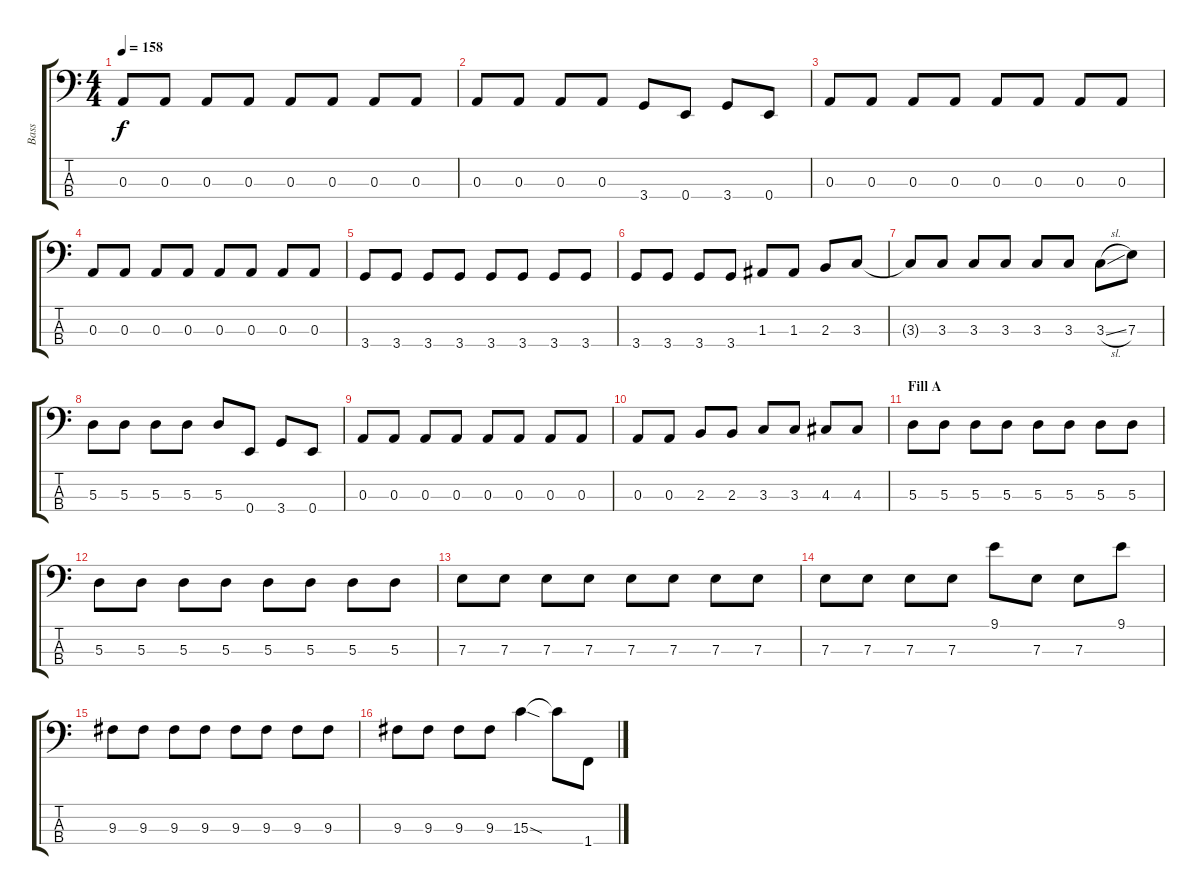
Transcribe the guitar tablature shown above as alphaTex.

\track ("Bass" "Bass") {instrument electricbassfinger}
\staff {score tabs}
\tuning (G2 D2 A1 E1) {hide}
\ts (4 4)
\tempo 158
\clef f4
\ks c
0.3.8{dy f} 0.3.8 0.3.8 0.3.8 0.3.8 0.3.8 0.3.8 0.3.8 |
0.3.8 0.3.8 0.3.8 0.3.8 3.4.8 0.4.8 3.4.8 0.4.8 |
0.3.8 0.3.8 0.3.8 0.3.8 0.3.8 0.3.8 0.3.8 0.3.8 |
0.3.8 0.3.8 0.3.8 0.3.8 0.3.8 0.3.8 0.3.8 0.3.8 |
3.4.8 3.4.8 3.4.8 3.4.8 3.4.8 3.4.8 3.4.8 3.4.8 |
3.4.8 3.4.8 3.4.8 3.4.8 1.3.8 1.3.8 2.3.8 3.3.8 |
3.3{t}.8 3.3.8 3.3.8 3.3.8 3.3.8 3.3.8 3.3{sl}.8 7.3.8 |
5.3.8 5.3.8 5.3.8 5.3.8 5.3.8 0.4.8 3.4.8 0.4.8 |
0.3.8 0.3.8 0.3.8 0.3.8 0.3.8 0.3.8 0.3.8 0.3.8 |
0.3.8 0.3.8 2.3.8 2.3.8 3.3.8 3.3.8 4.3.8 4.3.8 |
\section ("" "Fill A")
5.3.8 5.3.8 5.3.8 5.3.8 5.3.8 5.3.8 5.3.8 5.3.8 |
5.3.8 5.3.8 5.3.8 5.3.8 5.3.8 5.3.8 5.3.8 5.3.8 |
7.3.8 7.3.8 7.3.8 7.3.8 7.3.8 7.3.8 7.3.8 7.3.8 |
7.3.8 7.3.8 7.3.8 7.3.8 9.1.8 7.3.8 7.3.8 9.1.8 |
9.3.8 9.3.8 9.3.8 9.3.8 9.3.8 9.3.8 9.3.8 9.3.8 |
9.3.8 9.3.8 9.3.8 9.3.8 15.3{sod}.4 15.3{t}.8 1.4.8
